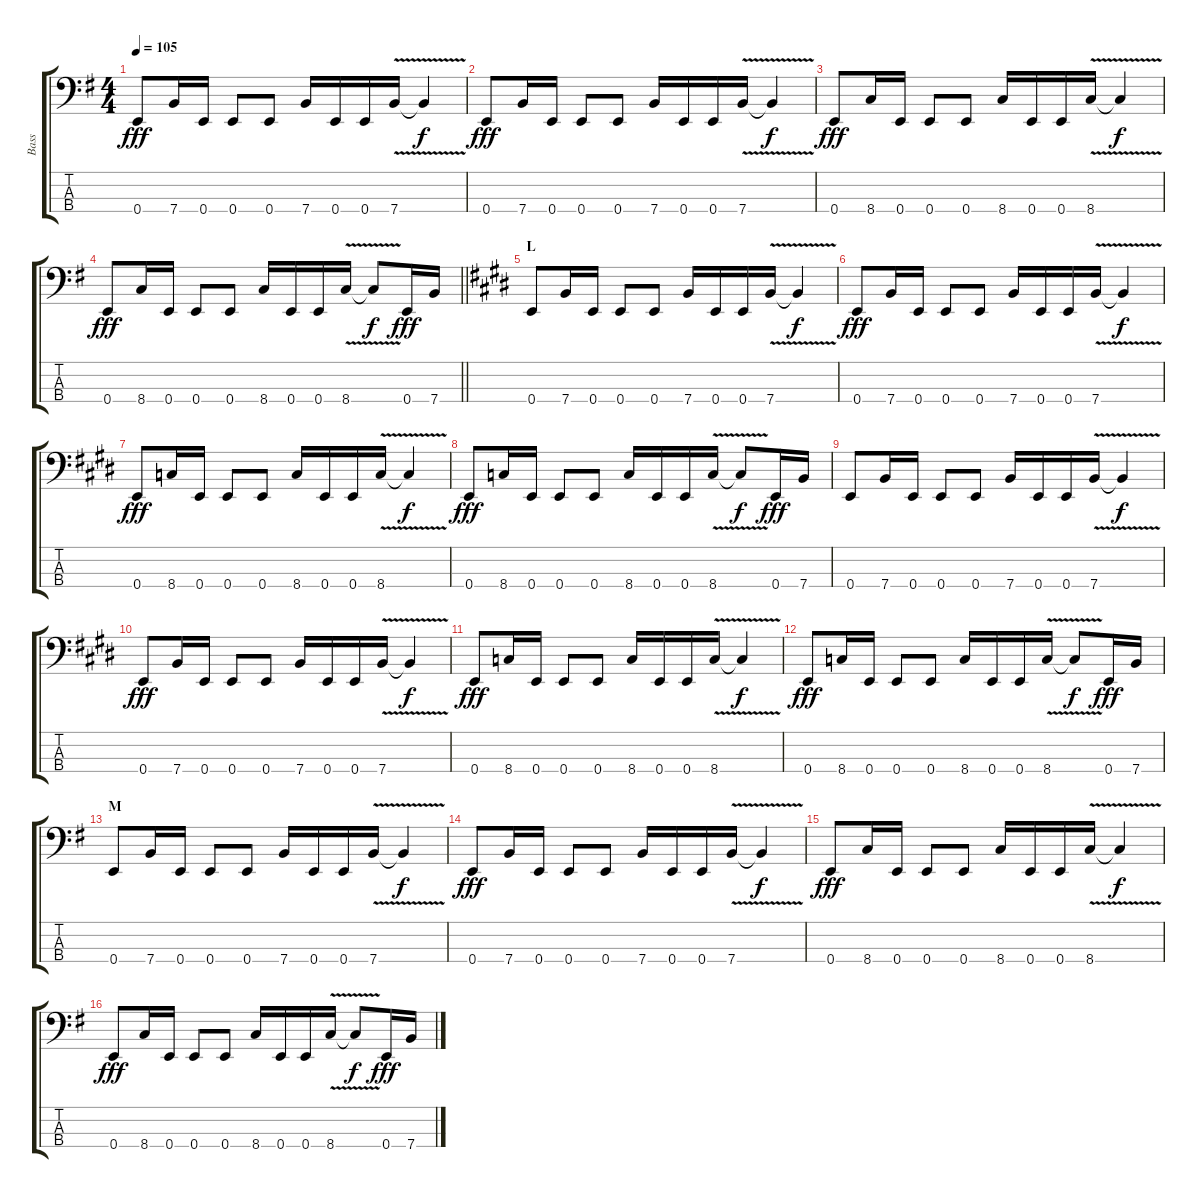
\track ("Bass" "Bass") {instrument electricbassfinger}
\staff {score tabs}
\tuning (G2 D2 A1 E1) {hide}
\ts (4 4)
\tempo 105
\clef f4
\ks g
0.4.8{dy fff} 7.4.16 0.4.16 0.4.8 0.4.8 7.4.16 0.4.16 0.4.16 7.4{v}.16 7.4{t}.4{dy f} |
0.4.8{dy fff} 7.4.16 0.4.16 0.4.8 0.4.8 7.4.16 0.4.16 0.4.16 7.4{v}.16 7.4{t}.4{dy f} |
0.4.8{dy fff} 8.4.16 0.4.16 0.4.8 0.4.8 8.4.16 0.4.16 0.4.16 8.4{v}.16 8.4{t}.4{dy f} |
\barLineRight lightlight
0.4.8{dy fff} 8.4.16 0.4.16 0.4.8 0.4.8 8.4.16 0.4.16 0.4.16 8.4{v}.16 8.4{t}.8{dy f} 0.4.16{dy fff} 7.4.16 |
\section ("" "L")
\ks e
0.4.8 7.4.16 0.4.16 0.4.8 0.4.8 7.4.16 0.4.16 0.4.16 7.4{v}.16 7.4{t}.4{dy f} |
0.4.8{dy fff} 7.4.16 0.4.16 0.4.8 0.4.8 7.4.16 0.4.16 0.4.16 7.4{v}.16 7.4{t}.4{dy f} |
0.4.8{dy fff} 8.4.16 0.4.16 0.4.8 0.4.8 8.4.16 0.4.16 0.4.16 8.4{v}.16 8.4{t}.4{dy f} |
0.4.8{dy fff} 8.4.16 0.4.16 0.4.8 0.4.8 8.4.16 0.4.16 0.4.16 8.4{v}.16 8.4{t}.8{dy f} 0.4.16{dy fff} 7.4.16 |
0.4.8 7.4.16 0.4.16 0.4.8 0.4.8 7.4.16 0.4.16 0.4.16 7.4{v}.16 7.4{t}.4{dy f} |
0.4.8{dy fff} 7.4.16 0.4.16 0.4.8 0.4.8 7.4.16 0.4.16 0.4.16 7.4{v}.16 7.4{t}.4{dy f} |
0.4.8{dy fff} 8.4.16 0.4.16 0.4.8 0.4.8 8.4.16 0.4.16 0.4.16 8.4{v}.16 8.4{t}.4{dy f} |
0.4.8{dy fff} 8.4.16 0.4.16 0.4.8 0.4.8 8.4.16 0.4.16 0.4.16 8.4{v}.16 8.4{t}.8{dy f} 0.4.16{dy fff} 7.4.16 |
\section ("" "M")
\ks g
0.4.8 7.4.16 0.4.16 0.4.8 0.4.8 7.4.16 0.4.16 0.4.16 7.4{v}.16 7.4{t}.4{dy f} |
0.4.8{dy fff} 7.4.16 0.4.16 0.4.8 0.4.8 7.4.16 0.4.16 0.4.16 7.4{v}.16 7.4{t}.4{dy f} |
0.4.8{dy fff} 8.4.16 0.4.16 0.4.8 0.4.8 8.4.16 0.4.16 0.4.16 8.4{v}.16 8.4{t}.4{dy f} |
0.4.8{dy fff} 8.4.16 0.4.16 0.4.8 0.4.8 8.4.16 0.4.16 0.4.16 8.4{v}.16 8.4{t}.8{dy f} 0.4.16{dy fff} 7.4.16
